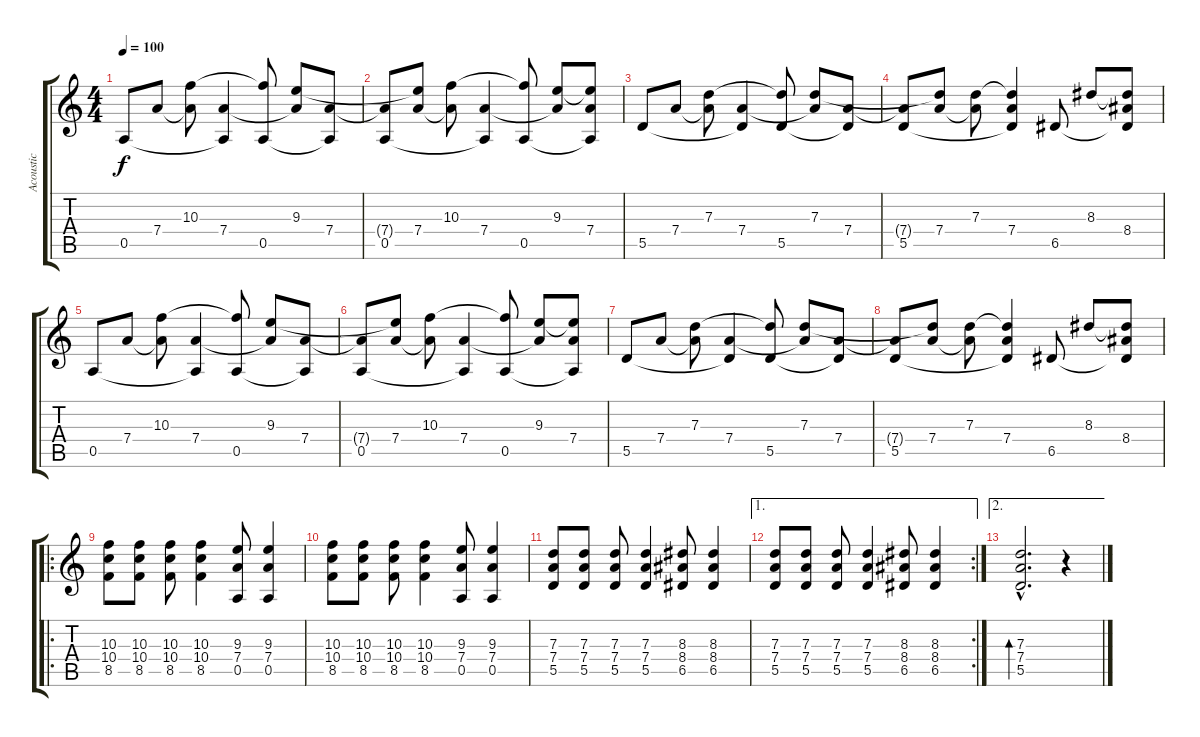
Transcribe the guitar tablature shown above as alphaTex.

\track ("Acoustic" "Acoustic") {instrument acousticguitarsteel}
\staff {score tabs}
\tuning (E4 B3 G3 D3 A2 E2) {hide}
\ts (4 4)
\tempo 100
\clef g2
\ks c
0.5.8{dy f} 7.4.8 (10.3 7.4{t}).8 (7.4 0.5{t}).4 (10.3{t} 0.5).8 (9.3 7.4{t}).8 (7.4 0.5{t}).8 |
(7.4{t} 0.5).8 (9.3{t} 7.4).8 (10.3 7.4{t}).8 (7.4 0.5{t}).4 (10.3{t} 0.5).8 (9.3 7.4{t}).8 (9.3{t} 7.4 0.5{t}).8 |
5.5.8 7.4.8 (7.3 7.4{t}).8 (7.4 5.5{t}).4 (7.3{t} 5.5).8 (7.3 7.4{t}).8 (7.4 5.5{t}).8 |
(7.4{t} 5.5).8 (7.3{t} 7.4).8 (7.3 7.4{t}).8 (7.3{t} 7.4 5.5{t}).4 6.5.8 8.3.8 (8.3{t} 8.4 6.5{t}).8 |
0.5.8 7.4.8 (10.3 7.4{t}).8 (7.4 0.5{t}).4 (10.3{t} 0.5).8 (9.3 7.4{t}).8 (7.4 0.5{t}).8 |
(7.4{t} 0.5).8 (9.3{t} 7.4).8 (10.3 7.4{t}).8 (7.4 0.5{t}).4 (10.3{t} 0.5).8 (9.3 7.4{t}).8 (9.3{t} 7.4 0.5{t}).8 |
5.5.8 7.4.8 (7.3 7.4{t}).8 (7.4 5.5{t}).4 (7.3{t} 5.5).8 (7.3 7.4{t}).8 (7.4 5.5{t}).8 |
(7.4{t} 5.5).8 (7.3{t} 7.4).8 (7.3 7.4{t}).8 (7.3{t} 7.4 5.5{t}).4 6.5.8 8.3.8 (8.3{t} 8.4 6.5{t}).8 |
\ro
(10.3 10.4 8.5).8 (10.3 10.4 8.5).8 (10.3 10.4 8.5).8 (10.3 10.4 8.5).4 (9.3 7.4 0.5).8 (9.3 7.4 0.5).4 |
(10.3 10.4 8.5).8 (10.3 10.4 8.5).8 (10.3 10.4 8.5).8 (10.3 10.4 8.5).4 (9.3 7.4 0.5).8 (9.3 7.4 0.5).4 |
(7.3 7.4 5.5).8 (7.3 7.4 5.5).8 (7.3 7.4 5.5).8 (7.3 7.4 5.5).4 (8.3 8.4 6.5).8 (8.3 8.4 6.5).4 |
\ae 1
\rc 2
(7.3 7.4 5.5).8 (7.3 7.4 5.5).8 (7.3 7.4 5.5).8 (7.3 7.4 5.5).4 (8.3 8.4 6.5).8 (8.3 8.4 6.5).4 |
\ae 2
(7.3{hac} 7.4{hac} 5.5{hac}).2{d bd 120} r.4
